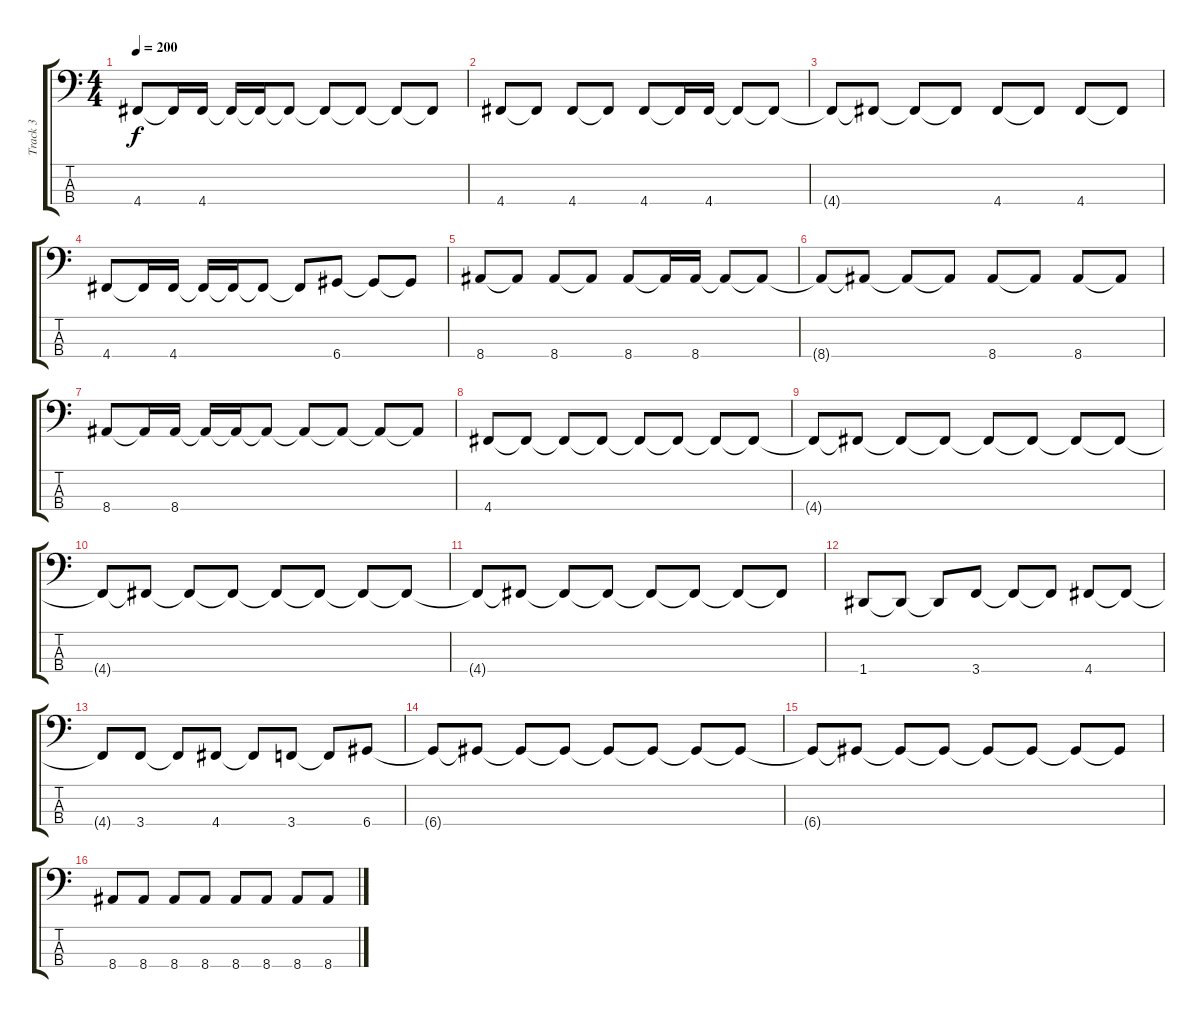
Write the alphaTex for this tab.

\track ("Track 3" "Track 3") {instrument electricbassfinger}
\staff {score tabs}
\tuning (G2 D2 A1 D1) {hide}
\ts (4 4)
\tempo 200
\clef f4
\ks c
4.4.8{dy f} 4.4{t}.16 4.4.16 4.4{t}.16 4.4{t}.16 4.4{t}.8 4.4{t}.8 4.4{t}.8 4.4{t}.8 4.4{t}.8 |
4.4.8 4.4{t}.8 4.4.8 4.4{t}.8 4.4.8 4.4{t}.16 4.4.16 4.4{t}.8 4.4{t}.8 |
4.4{t}.8 4.4{t}.8 4.4{t}.8 4.4{t}.8 4.4.8 4.4{t}.8 4.4.8 4.4{t}.8 |
4.4.8 4.4{t}.16 4.4.16 4.4{t}.16 4.4{t}.16 4.4{t}.8 4.4{t}.8 6.4.8 6.4{t}.8 6.4{t}.8 |
8.4.8 8.4{t}.8 8.4.8 8.4{t}.8 8.4.8 8.4{t}.16 8.4.16 8.4{t}.8 8.4{t}.8 |
8.4{t}.8 8.4{t}.8 8.4{t}.8 8.4{t}.8 8.4.8 8.4{t}.8 8.4.8 8.4{t}.8 |
8.4.8 8.4{t}.16 8.4.16 8.4{t}.16 8.4{t}.16 8.4{t}.8 8.4{t}.8 8.4{t}.8 8.4{t}.8 8.4{t}.8 |
4.4.8 4.4{t}.8 4.4{t}.8 4.4{t}.8 4.4{t}.8 4.4{t}.8 4.4{t}.8 4.4{t}.8 |
4.4{t}.8 4.4{t}.8 4.4{t}.8 4.4{t}.8 4.4{t}.8 4.4{t}.8 4.4{t}.8 4.4{t}.8 |
4.4{t}.8 4.4{t}.8 4.4{t}.8 4.4{t}.8 4.4{t}.8 4.4{t}.8 4.4{t}.8 4.4{t}.8 |
4.4{t}.8 4.4{t}.8 4.4{t}.8 4.4{t}.8 4.4{t}.8 4.4{t}.8 4.4{t}.8 4.4{t}.8 |
1.4.8 1.4{t}.8 1.4{t}.8 3.4.8 3.4{t}.8 3.4{t}.8 4.4.8 4.4{t}.8 |
4.4{t}.8 3.4.8 3.4{t}.8 4.4.8 4.4{t}.8 3.4.8 3.4{t}.8 6.4.8 |
6.4{t}.8 6.4{t}.8 6.4{t}.8 6.4{t}.8 6.4{t}.8 6.4{t}.8 6.4{t}.8 6.4{t}.8 |
6.4{t}.8 6.4{t}.8 6.4{t}.8 6.4{t}.8 6.4{t}.8 6.4{t}.8 6.4{t}.8 6.4{t}.8 |
8.4.8 8.4.8 8.4.8 8.4.8 8.4.8 8.4.8 8.4.8 8.4.8
